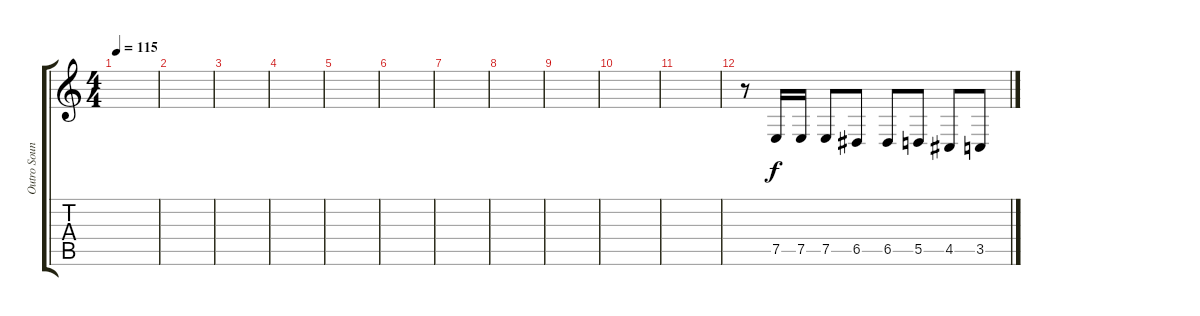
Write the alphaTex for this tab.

\track ("Outro Sound" "Outro Soun") {instrument bagpipe}
\staff {score tabs}
\tuning (E4 B3 G3 D3 A2 E2) {hide}
\ts (4 4)
\tempo 115
\clef g2
\ks c
|
|
|
|
|
|
|
|
|
|
|
r.8 7.5.16 7.5.16 7.5.8 6.5.8 6.5.8 5.5.8 4.5.8 3.5.8
